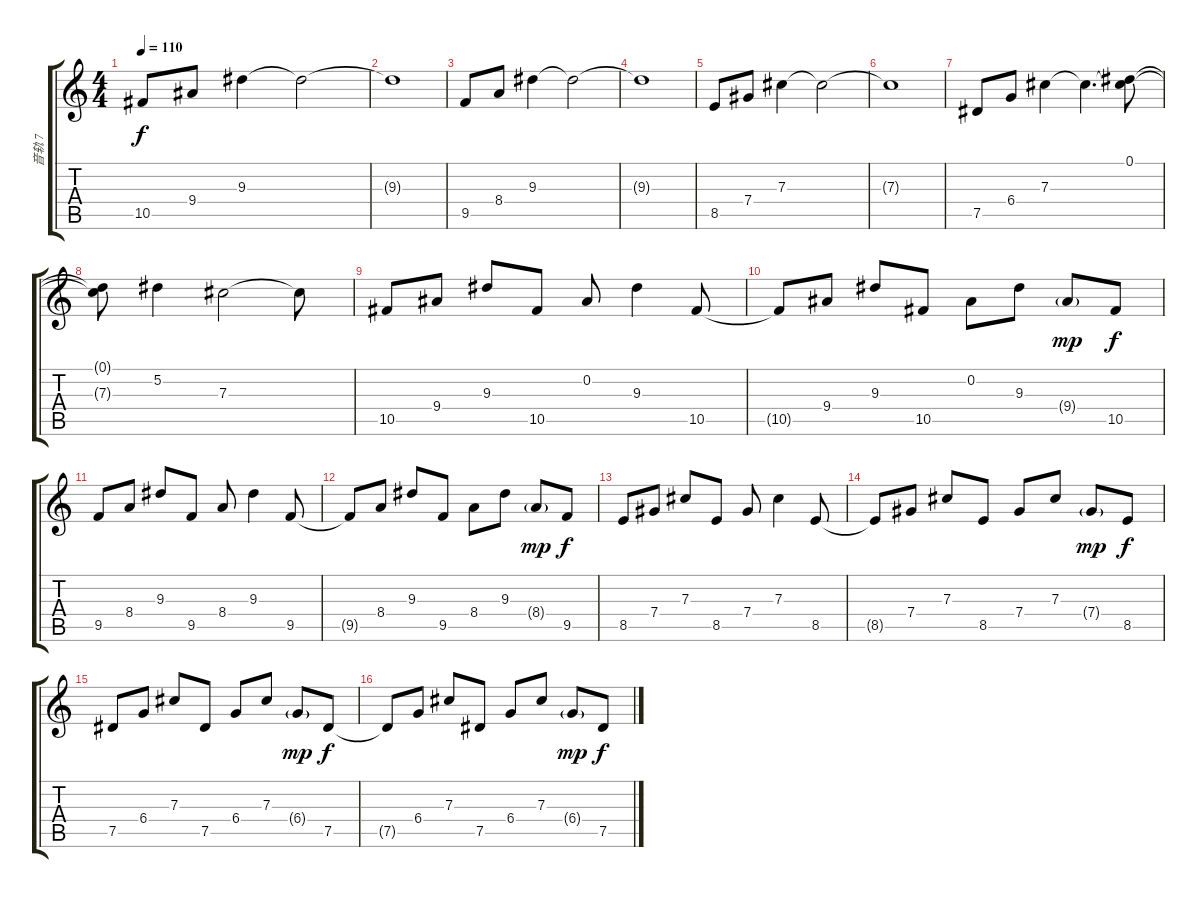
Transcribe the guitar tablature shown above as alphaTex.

\track ("音轨 7" "音轨 7") {instrument acousticguitarsteel}
\staff {score tabs}
\tuning (Eb4 Bb3 Gb3 Db3 Ab2 Eb2) {hide}
\ts (4 4)
\tempo 110
\clef g2
\ks c
10.5.8{dy f instrument acousticguitarsteel} 9.4.8 9.3.4 9.3{t}.2 |
9.3{t}.1 |
9.5.8 8.4.8 9.3.4 9.3{t}.2 |
9.3{t}.1 |
8.5.8 7.4.8 7.3.4 7.3{t}.2 |
7.3{t}.1 |
7.5.8 6.4.8 7.3.4 7.3{t}.4{d} (0.1 7.3{t}).8 |
(0.1{t} 7.3{t}).8 5.2.4 7.3.2 7.3{t}.8 |
10.5.8 9.4.8 9.3.8 10.5.8 0.2.8 9.3.4 10.5.8 |
10.5{t}.8 9.4.8 9.3.8 10.5.8 0.2.8 9.3.8 9.4{g}.8{dy mp} 10.5.8{dy f} |
9.5.8 8.4.8 9.3.8 9.5.8 8.4.8 9.3.4 9.5.8 |
9.5{t}.8 8.4.8 9.3.8 9.5.8 8.4.8 9.3.8 8.4{g}.8{dy mp} 9.5.8{dy f} |
8.5.8 7.4.8 7.3.8 8.5.8 7.4.8 7.3.4 8.5.8 |
8.5{t}.8 7.4.8 7.3.8 8.5.8 7.4.8 7.3.8 7.4{g}.8{dy mp} 8.5.8{dy f} |
7.5.8 6.4.8 7.3.8 7.5.8 6.4.8 7.3.8 6.4{g}.8{dy mp} 7.5.8{dy f} |
7.5{t}.8 6.4.8 7.3.8 7.5.8 6.4.8 7.3.8 6.4{g}.8{dy mp} 7.5.8{dy f}
